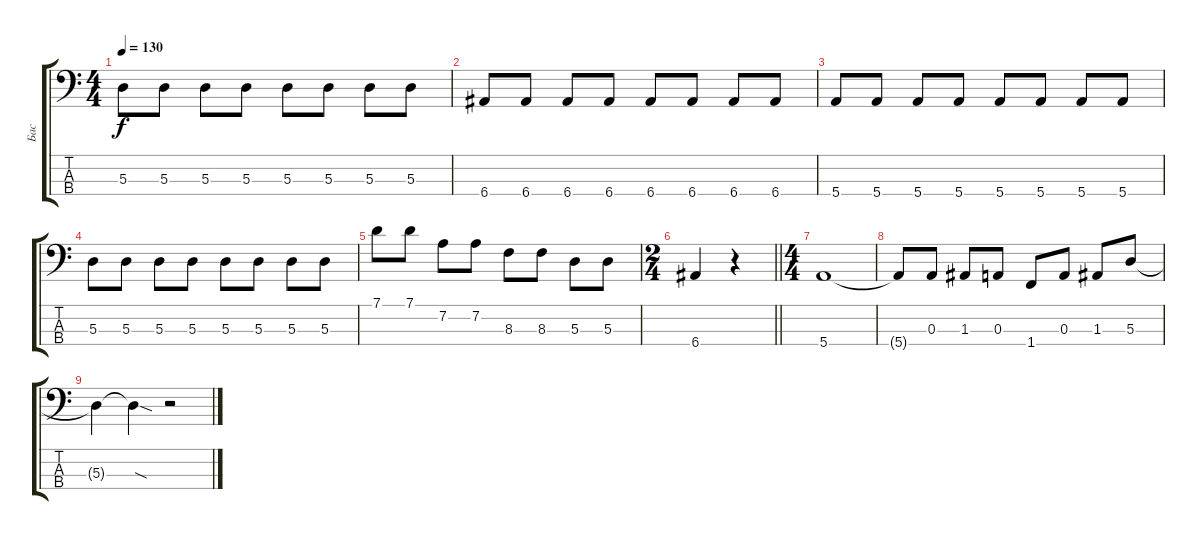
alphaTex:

\track ("Бас" "Бас") {instrument electricbassfinger}
\staff {score tabs}
\tuning (G2 D2 A1 E1) {hide}
\ts (4 4)
\tempo 130
\clef f4
\ks c
5.3.8{dy f} 5.3.8 5.3.8 5.3.8 5.3.8 5.3.8 5.3.8 5.3.8 |
6.4.8 6.4.8 6.4.8 6.4.8 6.4.8 6.4.8 6.4.8 6.4.8 |
5.4.8 5.4.8 5.4.8 5.4.8 5.4.8 5.4.8 5.4.8 5.4.8 |
5.3.8 5.3.8 5.3.8 5.3.8 5.3.8 5.3.8 5.3.8 5.3.8 |
7.1.8 7.1.8 7.2.8 7.2.8 8.3.8 8.3.8 5.3.8 5.3.8 |
\ts (2 4)
\barLineRight lightlight
6.4.4 r.4 |
\ts (4 4)
5.4.1 |
5.4{t}.8 0.3.8 1.3.8 0.3.8 1.4.8 0.3.8 1.3.8 5.3.8 |
5.3{t}.4 5.3{sod t}.4 r.2
